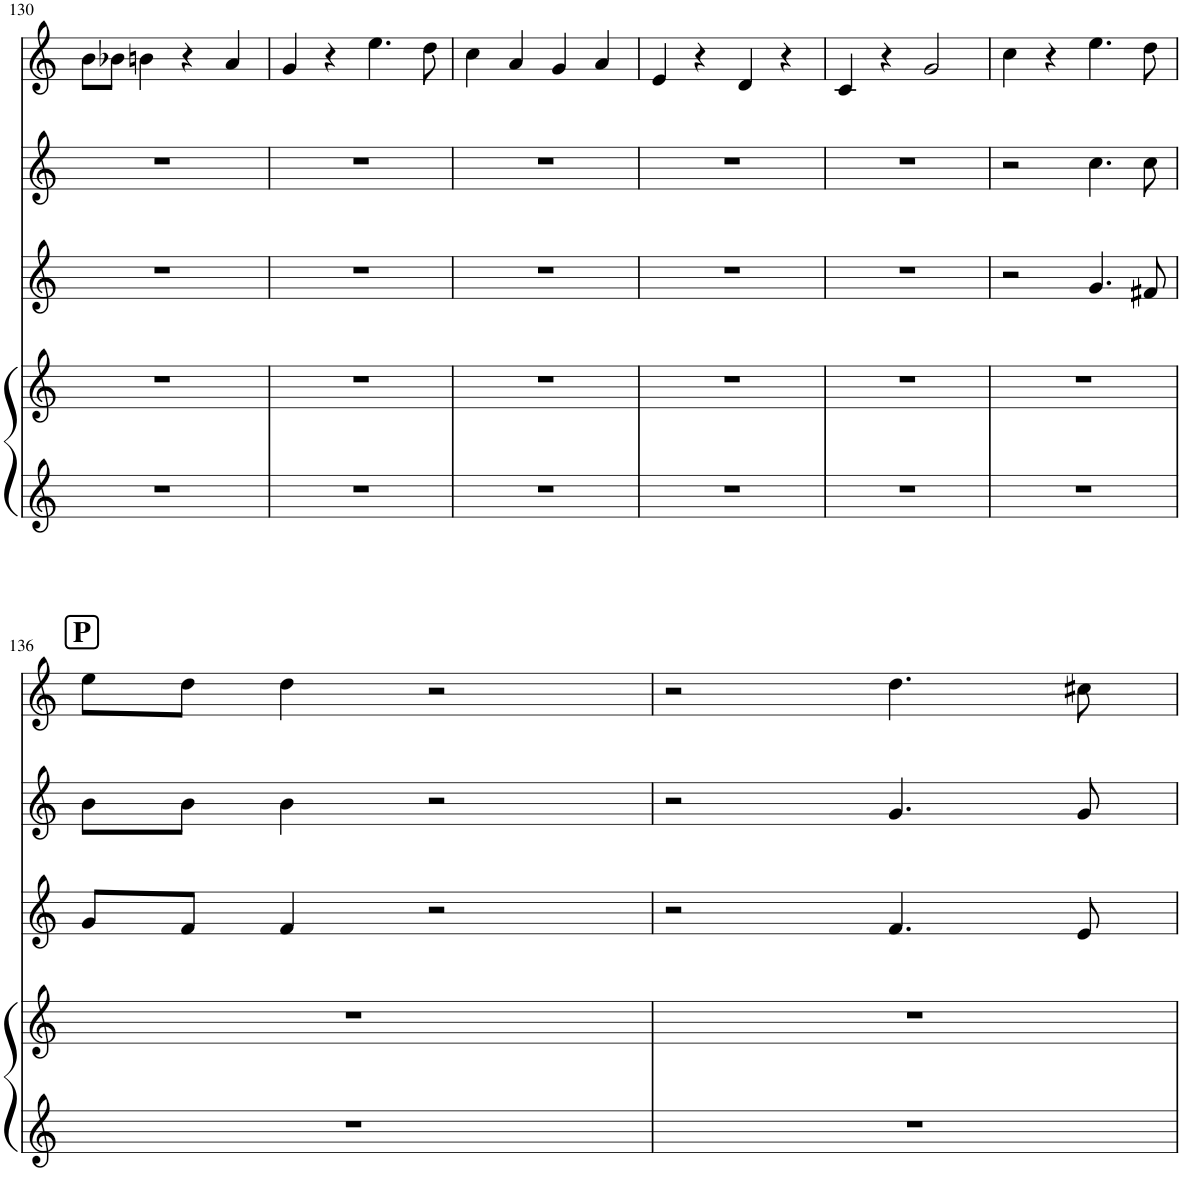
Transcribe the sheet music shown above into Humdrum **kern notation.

**kern	**kern	**kern	**kern	**kern
*part4	*part4	*part3	*part2	*part1
*staff5	*staff4	*staff3	*staff2	*staff1
*I"Piano	*	*I"Piano	*I"Piano	*I"Piano
*I'Pno	*	*I'Pno	*I'Pno	*I'Pno
!!LO:PB:g=z
*clefG2	*clefG2	*clefG2	*clefG2	*clefG2
*k[]	*k[]	*k[]	*k[]	*k[]
*M2/2	*M2/2	*M2/2	*M2/2	*M2/2
*met(c|)	*met(c|)	*met(c|)	*met(c|)	*met(c|)
=130	=130	=130	=130	=130
1r	1r	1r	1r	8b\L
.	.	.	.	8b-X\J
.	.	.	.	4bn\
.	.	.	.	4r
.	.	.	.	4a/
=131	=131	=131	=131	=131
1r	1r	1r	1r	4g/
.	.	.	.	4r
.	.	.	.	4.ee\
.	.	.	.	8dd\
=132	=132	=132	=132	=132
1r	1r	1r	1r	4cc\
.	.	.	.	4a/
.	.	.	.	4g/
.	.	.	.	4a/
=133	=133	=133	=133	=133
1r	1r	1r	1r	4e/
.	.	.	.	4r
.	.	.	.	4d/
.	.	.	.	4r
=134	=134	=134	=134	=134
1r	1r	1r	1r	4c/
.	.	.	.	4r
.	.	.	.	2g/
=135	=135	=135	=135	=135
1r	1r	2r	2r	4cc\
.	.	.	.	4r
.	.	4.g/	4.cc\	4.ee\
.	.	8f#X/	8cc\	8dd\
!!LO:LB:g=z
!!LO:REH:place=s1:a:B:cj:fs=14:t=P
=136	=136	=136	=136	=136
1r	1r	8g/L	8b\L	8ee\L
.	.	8f/J	8b\J	8dd\J
.	.	4f/	4b\	4dd\
.	.	2r	2r	2r
=137	=137	=137	=137	=137
1r	1r	2r	2r	2r
.	.	4.f/	4.g/	4.dd\
.	.	8e/	8g/	8cc#X\
=	=	=	=	=
*-	*-	*-	*-	*-
